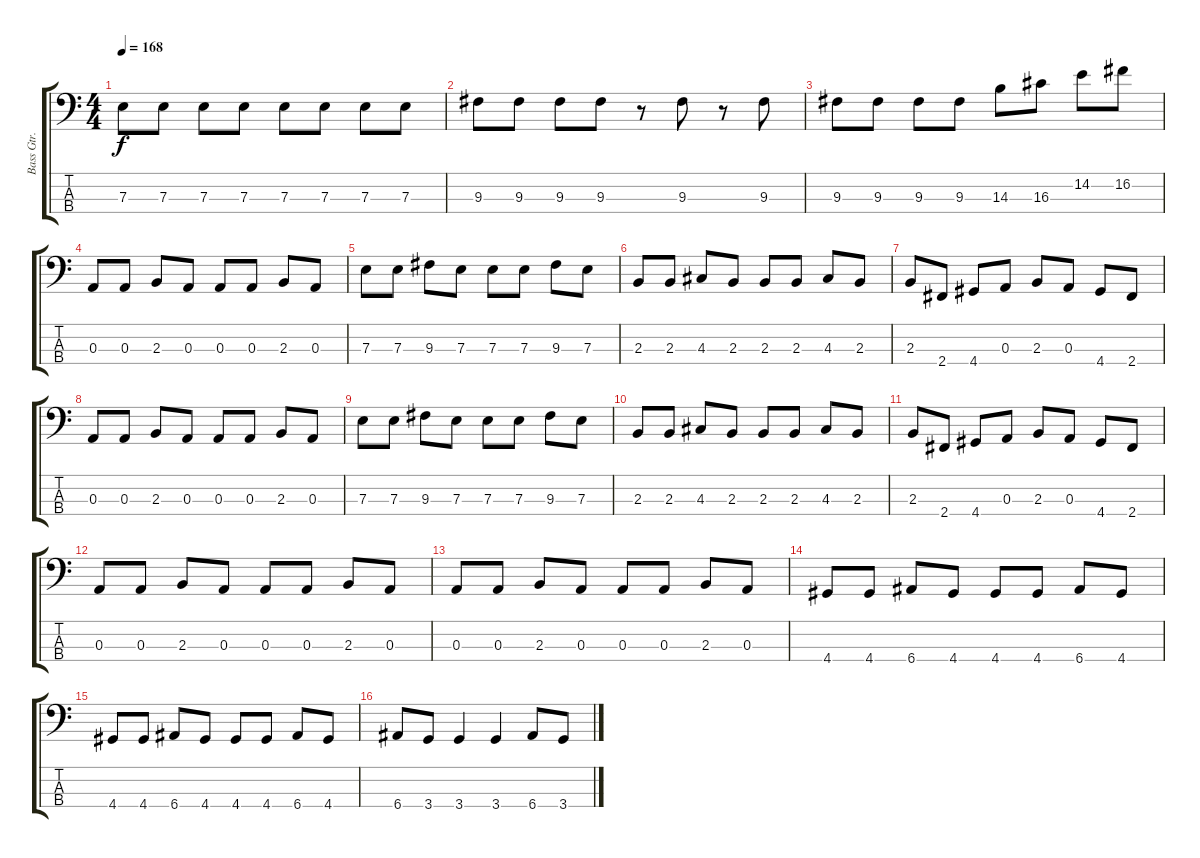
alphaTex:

\track ("Bass Gtr." "Bass Gtr.") {instrument electricbasspick}
\staff {score tabs}
\tuning (G2 D2 A1 E1) {hide}
\ts (4 4)
\tempo 168
\clef f4
\ks c
7.3.8{dy f} 7.3.8 7.3.8 7.3.8 7.3.8 7.3.8 7.3.8 7.3.8 |
9.3.8 9.3.8 9.3.8 9.3.8 r.8 9.3.8 r.8 9.3.8 |
9.3.8 9.3.8 9.3.8 9.3.8 14.3.8 16.3.8 14.2.8 16.2.8 |
0.3.8 0.3.8 2.3.8 0.3.8 0.3.8 0.3.8 2.3.8 0.3.8 |
7.3.8 7.3.8 9.3.8 7.3.8 7.3.8 7.3.8 9.3.8 7.3.8 |
2.3.8 2.3.8 4.3.8 2.3.8 2.3.8 2.3.8 4.3.8 2.3.8 |
2.3.8 2.4.8 4.4.8 0.3.8 2.3.8 0.3.8 4.4.8 2.4.8 |
0.3.8 0.3.8 2.3.8 0.3.8 0.3.8 0.3.8 2.3.8 0.3.8 |
7.3.8 7.3.8 9.3.8 7.3.8 7.3.8 7.3.8 9.3.8 7.3.8 |
2.3.8 2.3.8 4.3.8 2.3.8 2.3.8 2.3.8 4.3.8 2.3.8 |
2.3.8 2.4.8 4.4.8 0.3.8 2.3.8 0.3.8 4.4.8 2.4.8 |
0.3.8 0.3.8 2.3.8 0.3.8 0.3.8 0.3.8 2.3.8 0.3.8 |
0.3.8 0.3.8 2.3.8 0.3.8 0.3.8 0.3.8 2.3.8 0.3.8 |
4.4.8 4.4.8 6.4.8 4.4.8 4.4.8 4.4.8 6.4.8 4.4.8 |
4.4.8 4.4.8 6.4.8 4.4.8 4.4.8 4.4.8 6.4.8 4.4.8 |
6.4.8 3.4.8 3.4.4 3.4.4 6.4.8 3.4.8
